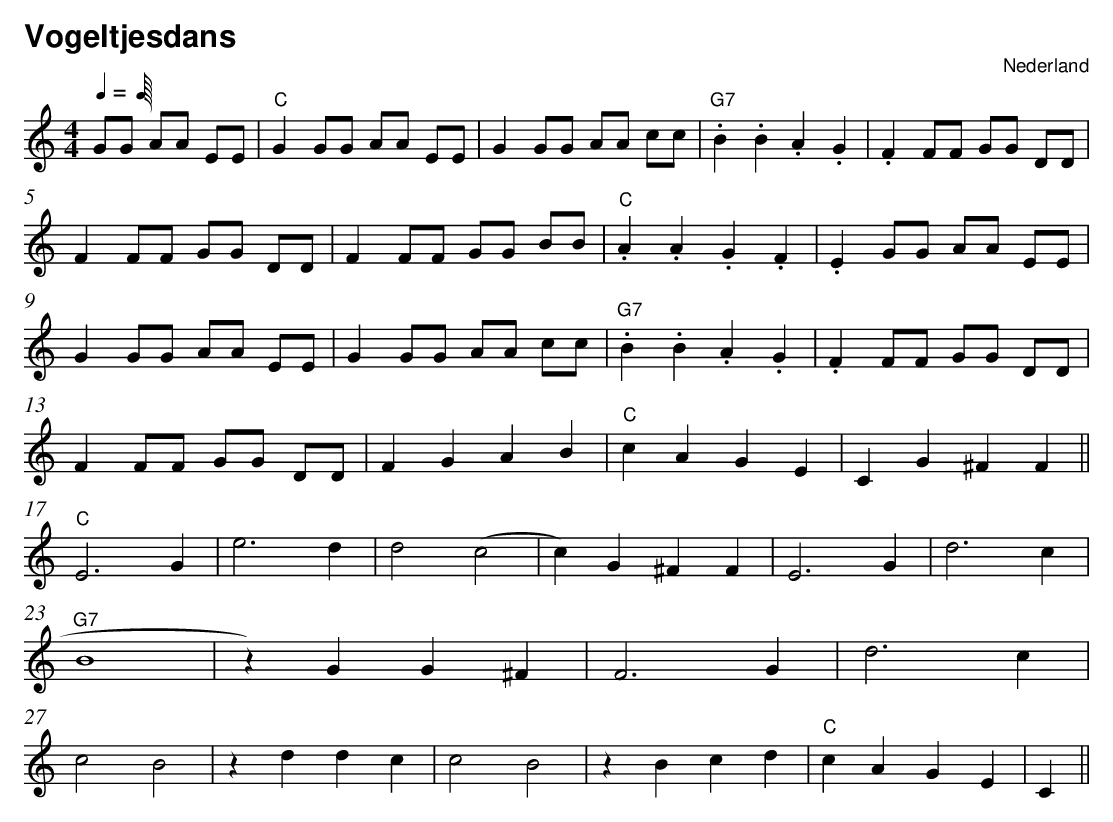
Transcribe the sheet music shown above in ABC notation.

X:1
T:Vogeltjesdans
O:Nederland
M:4/4
L:1/8
Q:1/4=
K:C
V:1
GG AA EE |"C" G2 GG AA EE |G2 GG AA cc |"G7" .B2 .B2 .A2 .G2 |
.F2 FF GG DD |F2 FF GG DD |F2 FF GG BB |"C" .A2 .A2 .G2 .F2 |
.E2 GG AA EE |G2 GG AA EE |G2 GG AA cc |"G7" .B2 .B2 .A2 .G2 |
.F2 FF GG DD |F2 FF GG DD |F2 G2 A2 B2 |"C" c2 A2 G2 E2 |
C2 G2 ^F2 F2 ||"C" E6 G2 |e6 d2 |d4 (c4 |
c2) G2 ^F2 F2 |E6 G2 |d6 c2 |"G7" B8 |
z2) G2 G2 ^F2 |F6 G2 |d6 c2 |c4 B4 |
z2 d2 d2 c2 |c4 B4 |z2 B2 c2 d2 |"C" c2 A2 G2 E2 |
C2 ||
